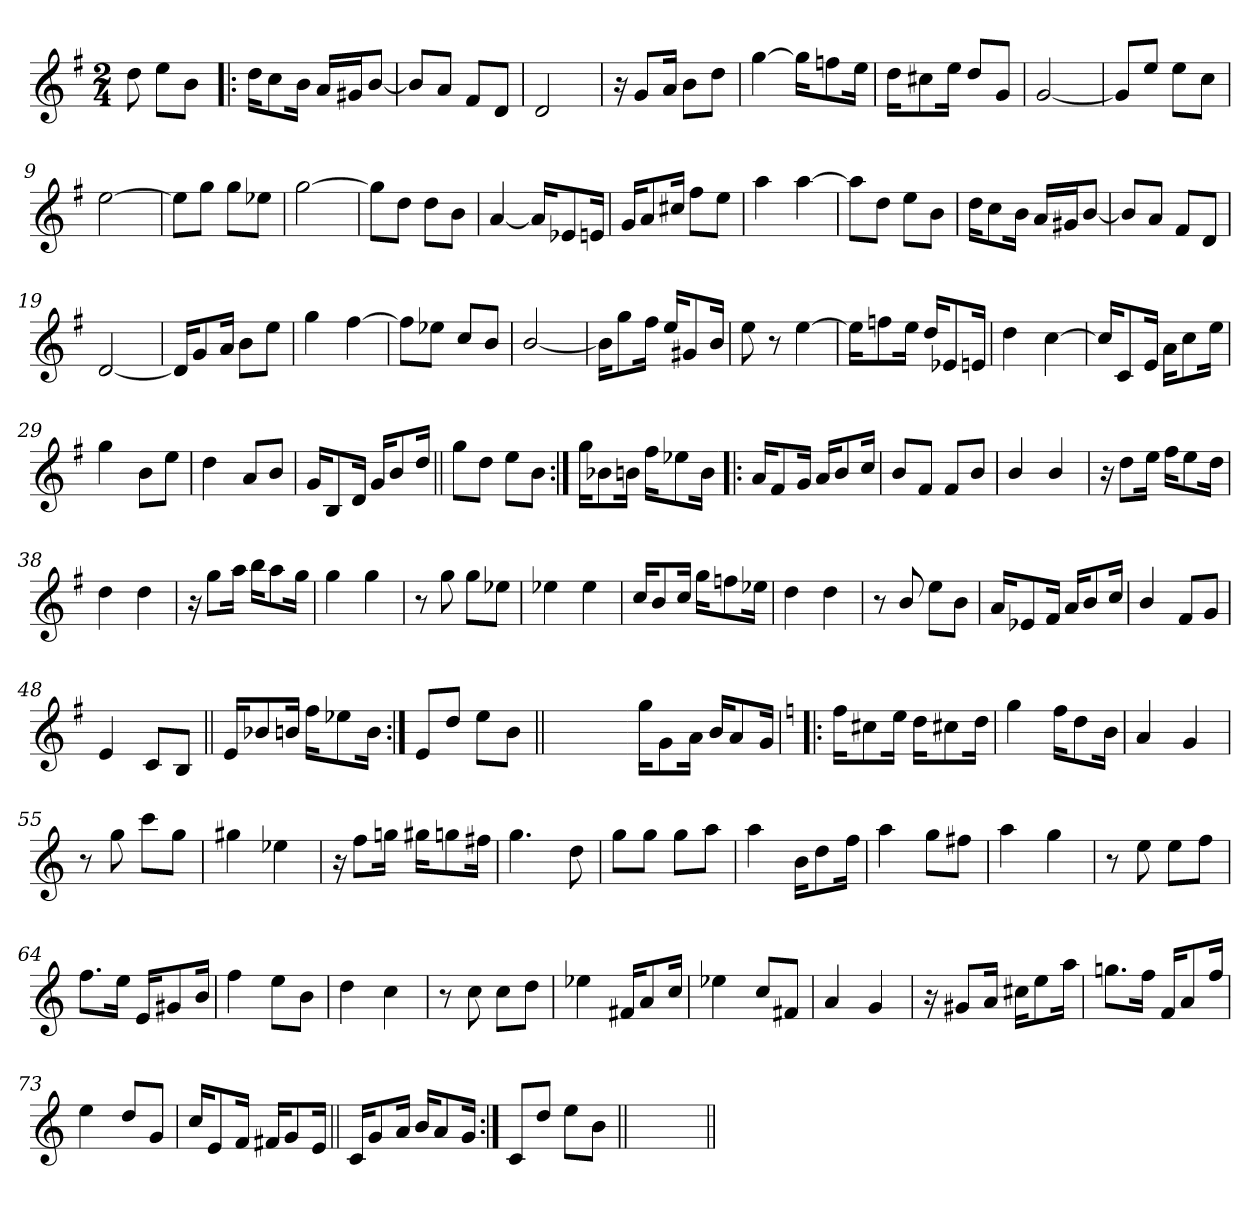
**kern
*part1
*staff1
*clefG2
*k[f#]
*G:
*M2/4
=
8dd\
8ee\L
8b\J
=1!|:
16dd\KL
8cc\
16b\Jk
16a/LL
16g#X/J
[8b/J
=2
8b/L]
8a/J
8f#/L
8d/J
=3
2d/
=4
16r
8g/L
16a/Jk
8b\L
8dd\J
=5
[4gg\
16gg\KL]
8ffn\
16ee\Jk
!!LO:LB:g=z
=6
16dd\KL
8cc#X\
16ee\Jk
8dd/L
8g/J
=7
[2g/
=8
8g/L]
8ee/J
8ee\L
8cc\J
=9
[2ee\
=10
8een\L]
8gg\J
8gg\L
8ee-X\J
!!LO:LB:g=z
=11
[2gg\
=12
8gg\L]
8dd\J
8dd\L
8b\J
=13
[4a/
16a/KL]
8e-X/
16en/Jk
=14
16g/KL
8a/
16cc#X/Jk
8ff#\L
8ee\J
=15
4aa\
[4aa\
!!LO:LB:g=z
=16
8aa\L]
8dd\J
8ee\L
8b\J
=17
16dd\KL
8cc\
16b\Jk
16a/LL
16g#X/J
[8b/J
=18
8b/L]
8a/J
8f#/L
8d/J
=19
[2d/
=20
16d/KL]
8g/
16a/Jk
8b\L
8ee\J
!!LO:LB:g=z
=21
4gg\
[4ff#\
=22
8ff#\L]
8ee-X\J
8cc/L
8b/J
=23
[2b/
=24
16b\KL]
8gg\
16ff#\Jk
16ee/KL
8g#X/
16b/Jk
=25
8ee\
8r
[4ee\
!!LO:LB:g=z
=26
16ee\KL]
8ffn\
16ee\Jk
16dd/KL
8e-X/
16en/Jk
=27
4dd\
[4cc\
=28
16cc/KL]
8c/
16e/Jk
16a\KL
8cc\
16ee\Jk
=29
4gg\
8b\L
8ee\J
=30
4dd\
8a/L
8b/J
!!LO:LB:g=z
=31
16g/KL
8B/
16d/Jk
16g/KL
8b/
16dd/Jk
=32||
8gg\L
8dd\J
8ee\L
8b\J
=33:|!
16gg\KL
8b-X\
16bn\Jk
16ff#\KL
8ee-X\
16b\Jk
=34!|:
16a/KL
8f#/
16g/Jk
16a/KL
8b/
16cc/Jk
=35
8b/L
8f#/J
8f#/L
8b/J
!!LO:LB:g=z
=36
4b/
4b/
=37
16r
8dd\L
16ee\Jk
16ff#\KL
8ee\
16dd\Jk
=38
4dd\
4dd\
=39
16r
8gg\L
16aa\Jk
16bb\KL
8aa\
16gg\Jk
=40
4gg\
4gg\
!!LO:LB:g=z
=41
8r
8gg\
8gg\L
8ee-X\J
=42
4ee-X\
4ee-\
=43
16cc/KL
8b/
16cc/Jk
16gg\KL
8ffn\
16ee-X\Jk
=44
4dd\
4dd\
=45
8r
8b/
8ee\L
8b\J
!!LO:LB:g=z
=46
16a/KL
8e-X/
16f#/Jk
16a/KL
8b/
16cc/Jk
=47
4b/
8f#/L
8g/J
=48
4e/
8c/L
8B/J
=49||
16e/KL
8b-X/
16bn/Jk
16ff#\KL
8ee-X\
16b\Jk
=50:|!
8e/L
8dd/J
8ee\L
8b\J
=50X501||
2ryy
!!LO:PB:g=z
=51-
16gg\KL
8g\
16a\Jk
16b/KL
8a/
16g/Jk
=52!|:
*k[]
*C:
16ff\KL
8cc#X\
16ee\Jk
16dd\KL
8cc#X\
16dd\Jk
=53
4gg\
16ff\KL
8dd\
16b\Jk
=54
4a/
4g/
=55
8r
8gg\
8ccc\L
8gg\J
!!LO:LB:g=z
=56
4gg#X\
4ee-X\
=57
16r
8ff\L
16ggn\Jk
16gg#X\KL
8ggn\
16ff#X\Jk
=58
4.gg\
8dd\
=59
8gg\L
8gg\J
8gg\L
8aa\J
=60
4aa\
16b\KL
8dd\
16ff\Jk
!!LO:LB:g=z
=61
4aa\
8gg\L
8ff#X\J
=62
4aa\
4gg\
=63
8r
8ee\
8ee\L
8ff\J
=64
8.ff\L
16ee\Jk
16e/KL
8g#X/
16b/Jk
=65
4ff\
8ee\L
8b\J
=66
4dd\
4cc\
=67
8r
8cc\
8cc\L
8dd\J
!!LO:LB:g=z
=68
4ee-X\
16f#X/KL
8a/
16cc/Jk
=69
4ee-X\
8cc/L
8f#X/J
=70
4a/
4g/
=71
16r
8g#X/L
16a/Jk
16cc#X\KL
8ee\
16aa\Jk
=72
8.ggn\L
16ff\Jk
16f/KL
8a/
16ff/Jk
!!LO:LB:g=z
=73
4ee\
8dd/L
8g/J
=74
16cc/KL
8e/
16f/Jk
16f#X/KL
8g/
16e/Jk
=75||
16c/KL
8g/
16a/Jk
16b/KL
8a/
16g/Jk
=76:|!
8c/L
8dd/J
8ee\L
8b\J
=77||
2ryy
=||
*-
